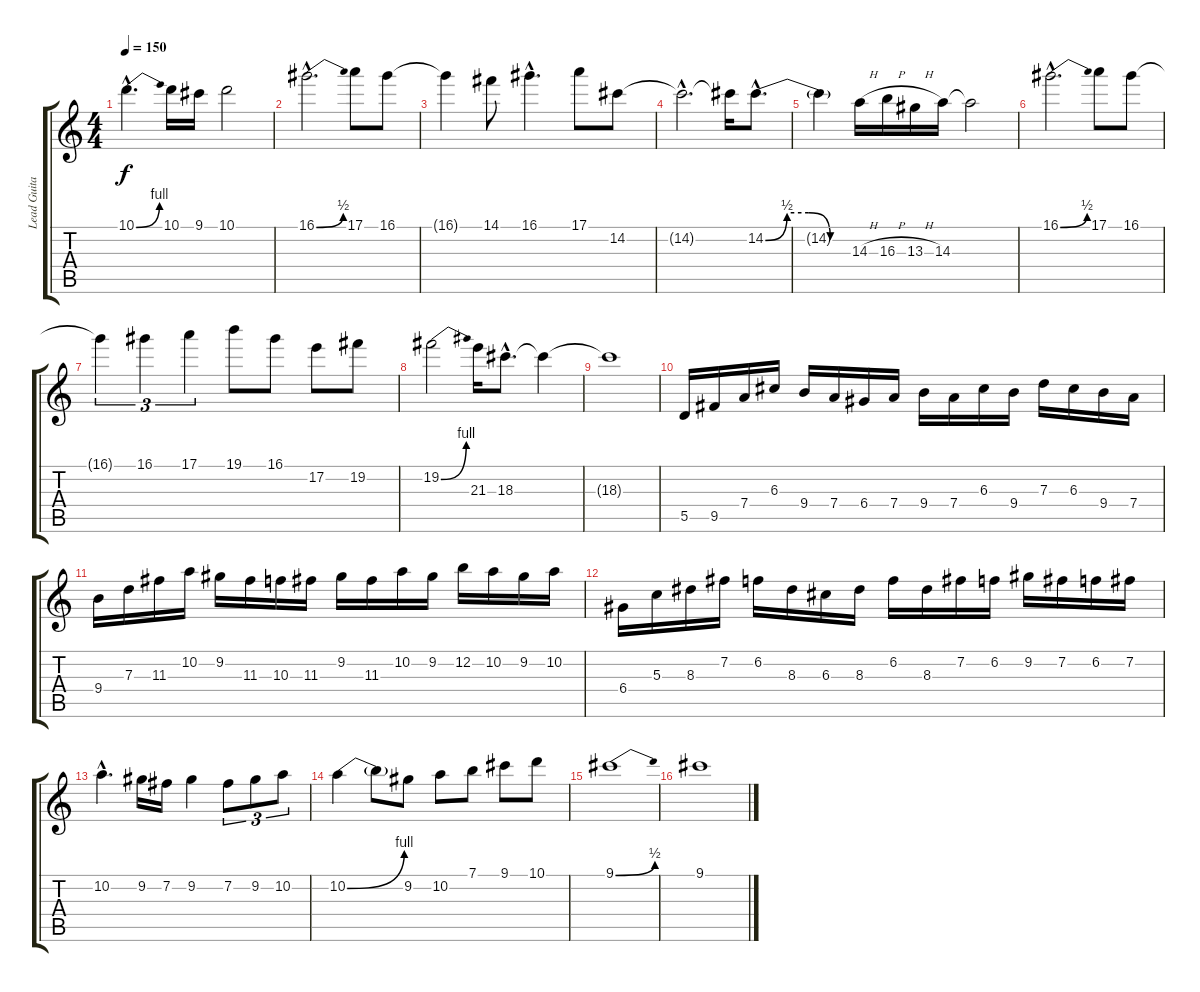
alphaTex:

\track ("Lead Guitar (P.Rondat)" "Lead Guita") {instrument overdrivenguitar}
\staff {score tabs}
\tuning (E4 B3 G3 D3 A2 E2) {hide}
\ts (4 4)
\tempo 150
\clef g2
\ks c
10.1{be (bend 0 0 60 4) hac}.4{d dy f} 10.1.16 9.1.16 10.1.2 |
16.1{be (bend 0 0 60 2) hac}.2{d} 17.1.8 16.1.8 |
16.1{t}.4 14.1.8 16.1{hac}.4{d} 17.1.8 14.2.8 |
14.2{hac t}.2{d} 14.2{t}.16 14.2{be (custom 0 0 15 2 30 2 45 0 60 0) hac}.8{d} |
14.2{t}.4 14.3{h}.16 16.3{h}.16 13.3{h}.16 14.3.16 14.3{t}.2 |
16.1{be (bend 0 0 60 2) hac}.2{d} 17.1.8 16.1.8 |
16.1{t}.4{tu (3 2)} 16.1.4{tu (3 2)} 17.1.4{tu (3 2)} 19.1.8 16.1.8 17.2.8 19.2.8 |
19.2{be (bend 0 0 60 4)}.2 21.3.16 18.3{hac}.8{d} 18.3{t}.4 |
18.3{t}.1 |
5.5.16 9.5.16 7.4.16 6.3.16 9.4.16 7.4.16 6.4.16 7.4.16 9.4.16 7.4.16 6.3.16 9.4.16 7.3.16 6.3.16 9.4.16 7.4.16 |
9.4.16 7.3.16 11.3.16 10.2.16 9.2.16 11.3.16 10.3.16 11.3.16 9.2.16 11.3.16 10.2.16 9.2.16 12.2.16 10.2.16 9.2.16 10.2.16 |
6.4.16 5.3.16 8.3.16 7.2.16 6.2.16 8.3.16 6.3.16 8.3.16 6.2.16 8.3.16 7.2.16 6.2.16 9.2.16 7.2.16 6.2.16 7.2.16 |
10.2{hac}.4{d} 9.2.16 7.2.16 9.2.4 7.2.8{tu (3 2)} 9.2.8{tu (3 2)} 10.2.8{tu (3 2)} |
10.2{be (bend 0 0 60 4)}.4 10.2{t}.8 9.2.8 10.2.8 7.1.8 9.1.8 10.1.8 |
9.1{be (bend 0 0 60 2)}.1 |
9.1.1
